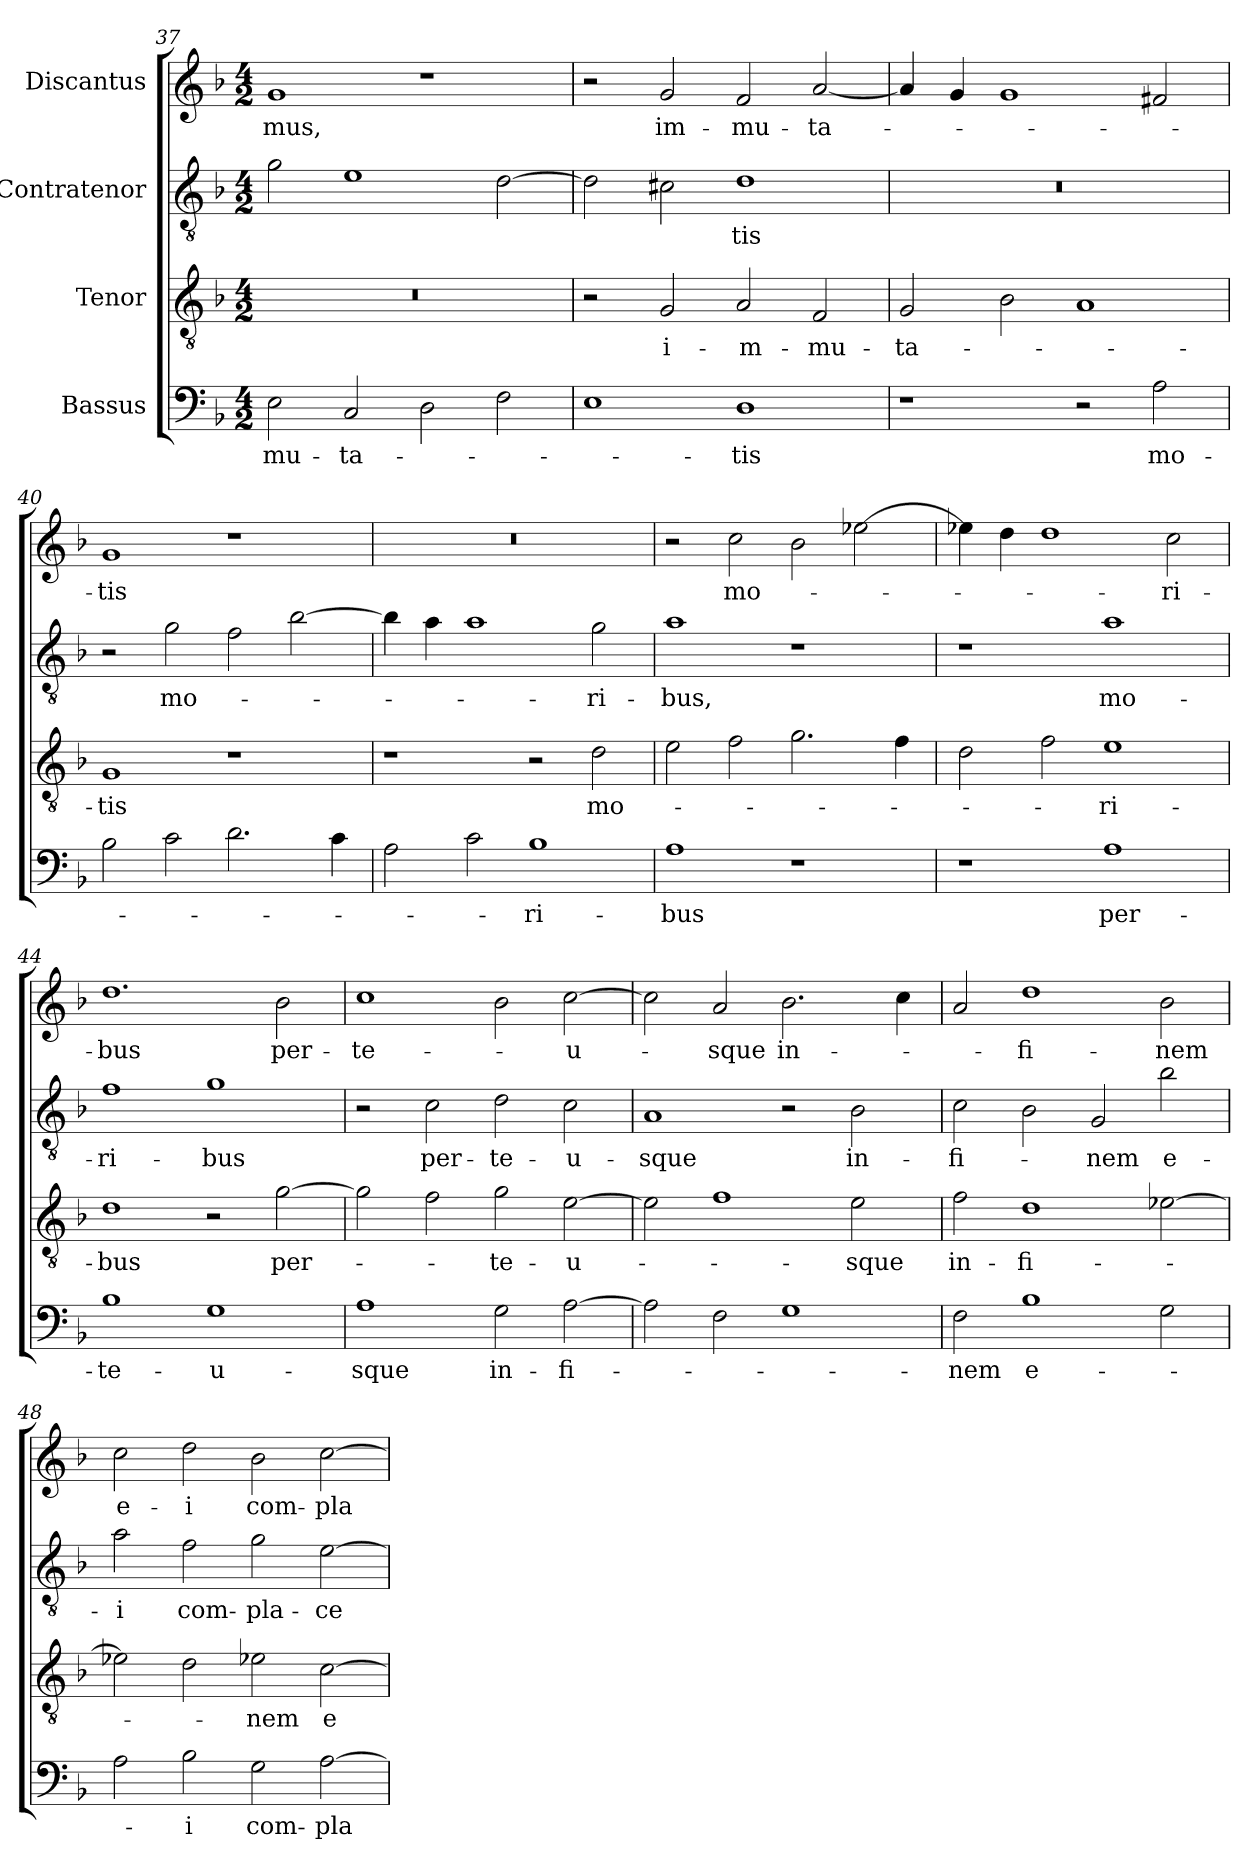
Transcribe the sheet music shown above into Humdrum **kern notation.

**kern	**text	**kern	**text	**kern	**text	**kern	**text
*part4	*part4	*part3	*part3	*part2	*part2	*part1	*part1
*staff4	*staff4	*staff3	*staff3	*staff2	*staff2	*staff1	*staff1
*I"Bassus	*	*I"Tenor	*	*I"Contratenor	*	*I"Discantus	*
*clefF4	*	*clefGv2	*	*clefGv2	*	*clefG2	*
*k[b-]	*	*k[b-]	*	*k[b-]	*	*k[b-]	*
*M4/2	*	*M4/2	*	*M4/2	*	*M4/2	*
=37	=37	=37	=37	=37	=37	=37	=37
2E\	-mu-	0r	.	2g\	.	1g/	-mus,
2C/	-ta-	.	.	1e\	.	.	.
2D\	.	.	.	.	.	1r	.
2F\	.	.	.	[2d\	.	.	.
=38	=38	=38	=38	=38	=38	=38	=38
1E\	.	2r	.	2d\]	.	2r	.
.	.	2G/	i-	2c#X\	.	2g/	im-
1D\	-tis	2A/	-m-	1d\	-tis	2f/	-mu-
.	.	2F/	-mu-	.	.	[2a/	-ta-
=39	=39	=39	=39	=39	=39	=39	=39
1r	.	2G/	-ta-	0r	.	4a/]	.
.	.	.	.	.	.	4g/	.
.	.	2B-\	.	.	.	1g/	.
2r	.	1A/	.	.	.	.	.
2A\	mo-	.	.	.	.	2f#X/	.
=40	=40	=40	=40	=40	=40	=40	=40
2B-\	.	1G/	-tis	2r	.	1g/	-tis
2c\	.	.	.	2g\	mo-	.	.
2.d\	.	1r	.	2f\	.	1r	.
.	.	.	.	[2b-\	.	.	.
4c\	.	.	.	.	.	.	.
=41	=41	=41	=41	=41	=41	=41	=41
2A\	.	1r	.	4b-\]	.	0r	.
.	.	.	.	4a\	.	.	.
2c\	.	.	.	1a\	.	.	.
1B-\	-ri-	2r	.	.	.	.	.
.	.	2d\	mo-	2g\	-ri-	.	.
=42	=42	=42	=42	=42	=42	=42	=42
1A\	-bus	2e\	.	1a\	-bus,	2r	.
.	.	2f\	.	.	.	2cc\	mo-
1r	.	2.g\	.	1r	.	2b-\	.
.	.	.	.	.	.	[2ee-X\	.
.	.	4f\	.	.	.	.	.
=43	=43	=43	=43	=43	=43	=43	=43
1r	.	2d\	.	1r	.	4ee-X\]	.
.	.	.	.	.	.	4dd\	.
.	.	2f\	.	.	.	1dd\	.
1A\	per-	1e\	-ri-	1a\	mo-	.	.
.	.	.	.	.	.	2cc\	-ri-
=44	=44	=44	=44	=44	=44	=44	=44
1B-\	te-	1d\	-bus	1f\	-ri-	1.dd\	-bus
1G\	u-	2r	.	1g\	-bus	.	.
.	.	[2g\	per-	.	.	2b-\	per-
=45	=45	=45	=45	=45	=45	=45	=45
1A\	-sque	2g\]	.	2r	.	1cc\	te-
.	.	2f\	.	2c\	per-	.	.
2G\	in-	2g\	te-	2d\	te-	2b-\	.
[2A\	fi-	[2e\	u-	2c\	u-	[2cc\	u-
=46	=46	=46	=46	=46	=46	=46	=46
2A\]	.	2e\]	.	1A/	-sque	2cc\]	.
2F\	.	1f\	.	.	.	2a/	-sque
1G\	.	.	.	2r	.	2.b-\	in-
.	.	2e\	-sque	2B-\	in-	.	.
.	.	.	.	.	.	4cc\	.
=47	=47	=47	=47	=47	=47	=47	=47
2F\	-nem	2f\	in-	2c\	fi-	2a/	.
1B-\	e-	1d\	fi-	2B-\	.	1dd\	fi-
.	.	.	.	2G/	-nem	.	.
2G\	.	[2e-X\	.	2b-\	e-	2b-\	-nem
=48	=48	=48	=48	=48	=48	=48	=48
2A\	.	2e-X\]	.	2a\	-i	2cc\	e-
2B-\	-i	2d\	.	2f\	com-	2dd\	-i
2G\	com-	2e-X\	-nem	2g\	-pla-	2b-\	com-
[2A\	-pla-	[2c\	e-	[2e\	-ce-	[2cc\	-pla-
=	=	=	=	=	=	=	=
*-	*-	*-	*-	*-	*-	*-	*-
